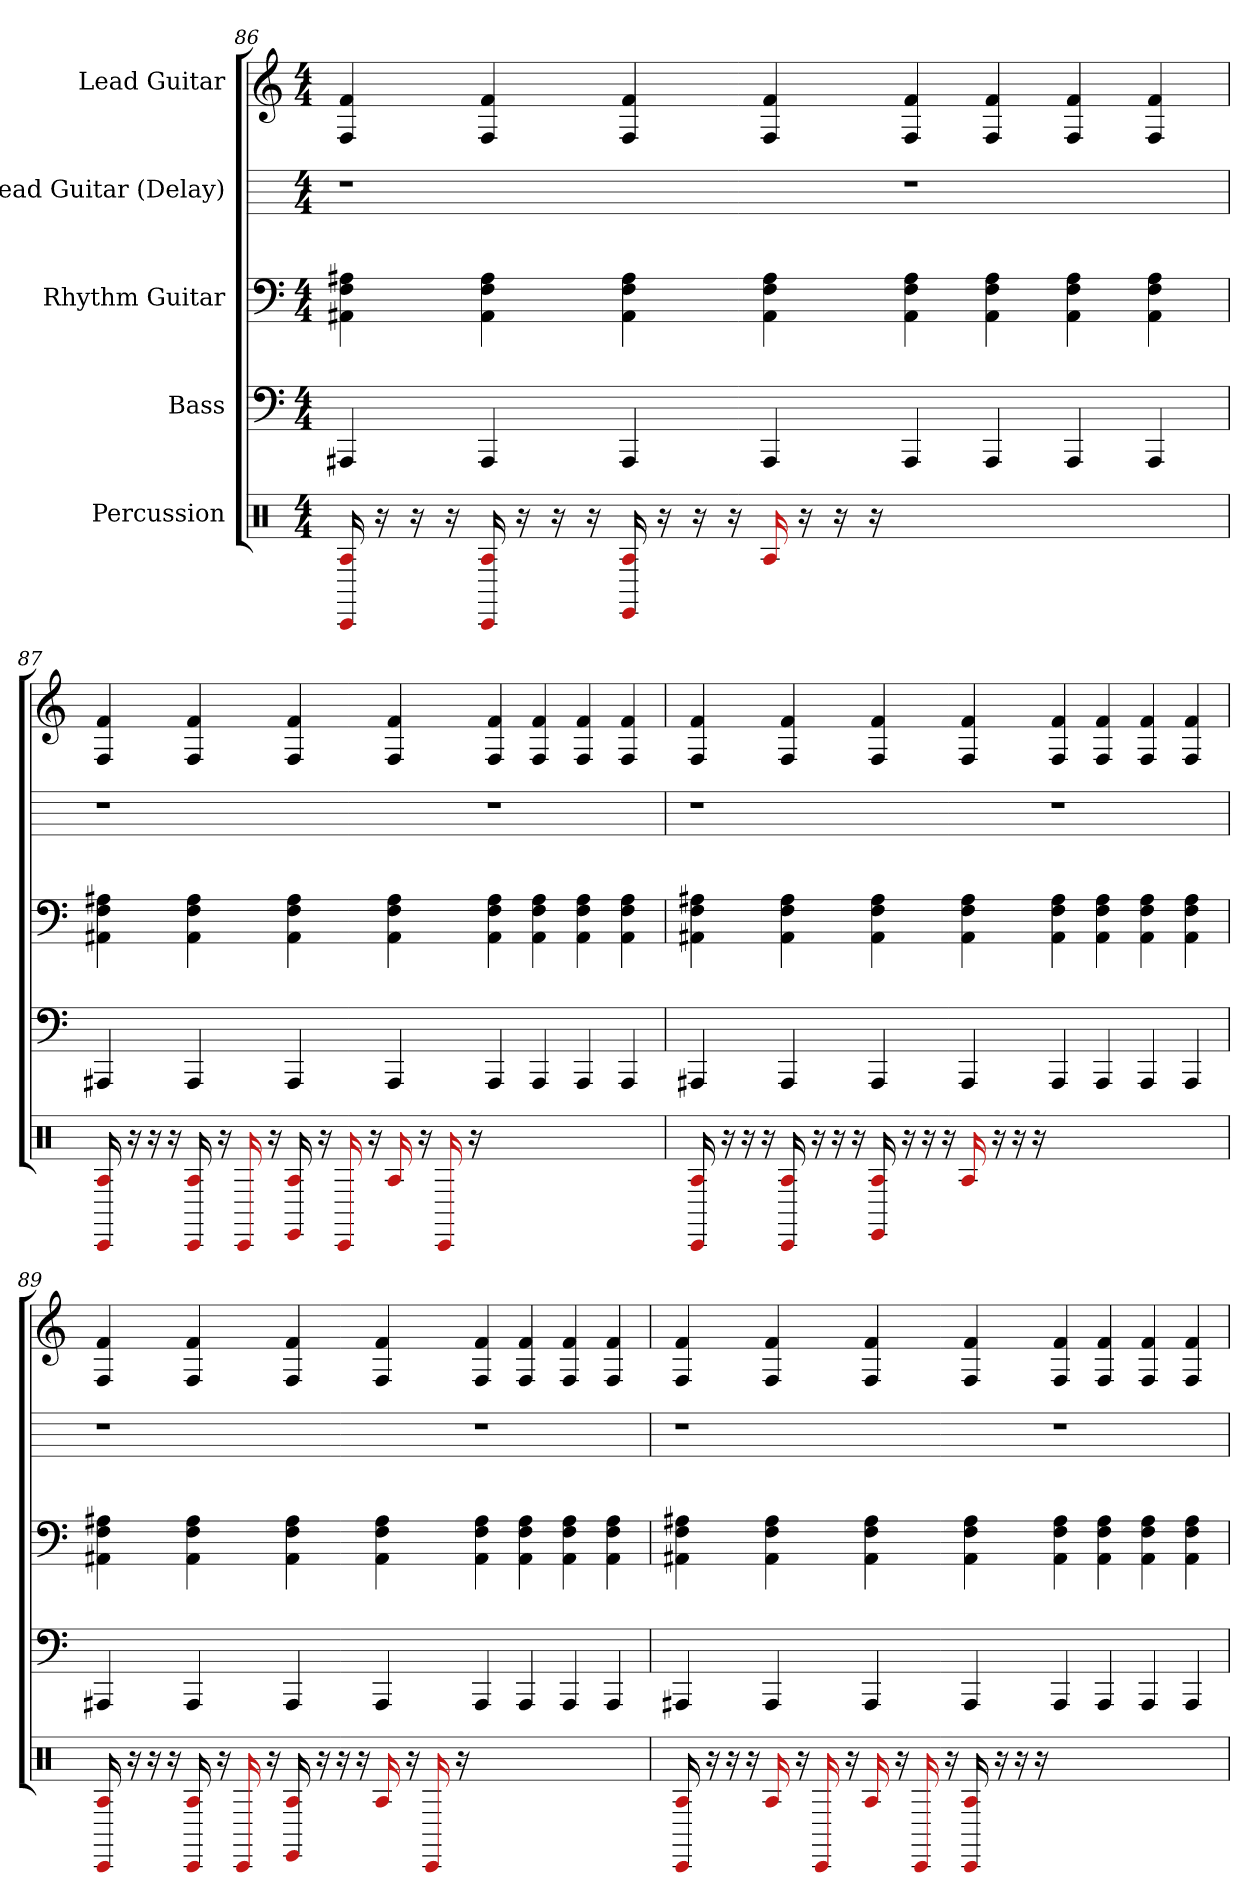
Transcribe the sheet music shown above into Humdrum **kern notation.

**kern	**kern	**kern	**kern	**kern
*part5	*part4	*part3	*part2	*part1
*staff5	*staff4	*staff3	*staff2	*staff1
*I"Percussion	*I"Bass	*I"Rhythm Guitar	*I"Lead Guitar (Delay)	*I"Lead Guitar
*clefX	*	*	*	*
*k[]	*k[]	*k[]	*k[]	*k[]
*M4/4	*M4/4	*M4/4	*M4/4	*M4/4
=86	=86	=86	=86	=86
16A 16CC	4AAA#	4A# 4F 4AA#	1r	4f 4F
16r	.	.	.	.
16r	.	.	.	.
16r	.	.	.	.
16A 16CC	4AAA#	4A# 4F 4AA#	.	4f 4F
16r	.	.	.	.
16r	.	.	.	.
16r	.	.	.	.
16A 16EE	4AAA#	4A# 4F 4AA#	.	4f 4F
16r	.	.	.	.
16r	.	.	.	.
16r	.	.	.	.
16A	4AAA#	4A# 4F 4AA#	.	4f 4F
16r	.	.	.	.
16r	.	.	.	.
16r	.	.	.	.
1ryy	4AAA#	4A# 4F 4AA#	1r	4f 4F
.	4AAA#	4A# 4F 4AA#	.	4f 4F
.	4AAA#	4A# 4F 4AA#	.	4f 4F
.	4AAA#	4A# 4F 4AA#	.	4f 4F
=87	=87	=87	=87	=87
16A 16CC	4AAA#	4A# 4F 4AA#	1r	4f 4F
16r	.	.	.	.
16r	.	.	.	.
16r	.	.	.	.
16A 16CC	4AAA#	4A# 4F 4AA#	.	4f 4F
16r	.	.	.	.
16CC	.	.	.	.
16r	.	.	.	.
16A 16EE	4AAA#	4A# 4F 4AA#	.	4f 4F
16r	.	.	.	.
16CC	.	.	.	.
16r	.	.	.	.
16A	4AAA#	4A# 4F 4AA#	.	4f 4F
16r	.	.	.	.
16CC	.	.	.	.
16r	.	.	.	.
1ryy	4AAA#	4A# 4F 4AA#	1r	4f 4F
.	4AAA#	4A# 4F 4AA#	.	4f 4F
.	4AAA#	4A# 4F 4AA#	.	4f 4F
.	4AAA#	4A# 4F 4AA#	.	4f 4F
=88	=88	=88	=88	=88
16A 16CC	4AAA#	4A# 4F 4AA#	1r	4f 4F
16r	.	.	.	.
16r	.	.	.	.
16r	.	.	.	.
16A 16CC	4AAA#	4A# 4F 4AA#	.	4f 4F
16r	.	.	.	.
16r	.	.	.	.
16r	.	.	.	.
16A 16EE	4AAA#	4A# 4F 4AA#	.	4f 4F
16r	.	.	.	.
16r	.	.	.	.
16r	.	.	.	.
16A	4AAA#	4A# 4F 4AA#	.	4f 4F
16r	.	.	.	.
16r	.	.	.	.
16r	.	.	.	.
1ryy	4AAA#	4A# 4F 4AA#	1r	4f 4F
.	4AAA#	4A# 4F 4AA#	.	4f 4F
.	4AAA#	4A# 4F 4AA#	.	4f 4F
.	4AAA#	4A# 4F 4AA#	.	4f 4F
=89	=89	=89	=89	=89
16A 16CC	4AAA#	4A# 4F 4AA#	1r	4f 4F
16r	.	.	.	.
16r	.	.	.	.
16r	.	.	.	.
16A 16CC	4AAA#	4A# 4F 4AA#	.	4f 4F
16r	.	.	.	.
16CC	.	.	.	.
16r	.	.	.	.
16A 16EE	4AAA#	4A# 4F 4AA#	.	4f 4F
16r	.	.	.	.
16r	.	.	.	.
16r	.	.	.	.
16A	4AAA#	4A# 4F 4AA#	.	4f 4F
16r	.	.	.	.
16CC	.	.	.	.
16r	.	.	.	.
1ryy	4AAA#	4A# 4F 4AA#	1r	4f 4F
.	4AAA#	4A# 4F 4AA#	.	4f 4F
.	4AAA#	4A# 4F 4AA#	.	4f 4F
.	4AAA#	4A# 4F 4AA#	.	4f 4F
=90	=90	=90	=90	=90
16A 16CC	4AAA#	4A# 4F 4AA#	1r	4f 4F
16r	.	.	.	.
16r	.	.	.	.
16r	.	.	.	.
16A	4AAA#	4A# 4F 4AA#	.	4f 4F
16r	.	.	.	.
16CC	.	.	.	.
16r	.	.	.	.
16A	4AAA#	4A# 4F 4AA#	.	4f 4F
16r	.	.	.	.
16CC	.	.	.	.
16r	.	.	.	.
16A 16CC	4AAA#	4A# 4F 4AA#	.	4f 4F
16r	.	.	.	.
16r	.	.	.	.
16r	.	.	.	.
1ryy	4AAA#	4A# 4F 4AA#	1r	4f 4F
.	4AAA#	4A# 4F 4AA#	.	4f 4F
.	4AAA#	4A# 4F 4AA#	.	4f 4F
.	4AAA#	4A# 4F 4AA#	.	4f 4F
=	=	=	=	=
*-	*-	*-	*-	*-
